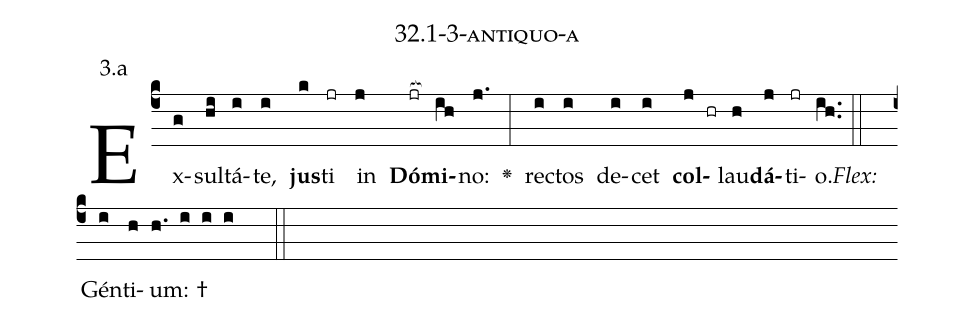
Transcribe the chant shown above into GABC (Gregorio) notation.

name: 32.1-3-antiquo-a;
annotation: 3.a;
%%
(c4)Ex(g)sul(hi)tá(i)te,(i) <b>jus</b>(k)ti(jr) in(j) <b>Dó</b>(jr[ocb:1{])<b>mi</b>(ih[ocb:0}])no:(j.) <v>\greheightstar</v>(:) rec(i)tos(i) de(i)cet(i) <b>col</b>(j hr)lau(h)<b>dá</b>(j)ti(jr)o.(ih..) (::)
<i>Flex:</i>()  Gén(i)ti(h)um: †(h. i i i  ::)

%E(i) u(i) o(j) u(h) a(j) e.(ih..) (::)
